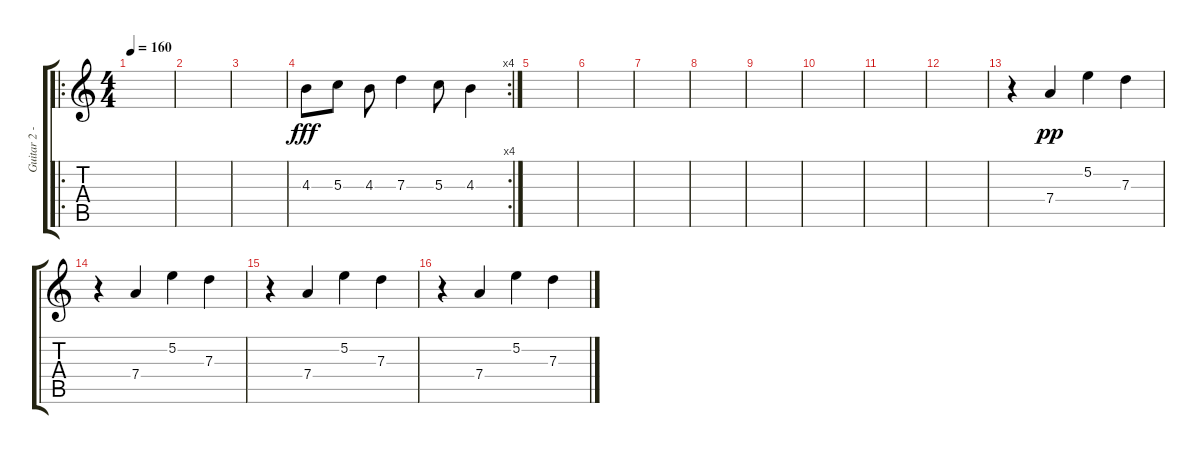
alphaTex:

\track ("Guitar 2 - Sergie" "Guitar 2 -") {instrument overdrivenguitar}
\staff {score tabs}
\tuning (E4 B3 G3 D3 A2 E2) {hide}
\ro
\ts (4 4)
\tempo 160
\clef g2
\ks c
|
|
|
\rc 4
4.3.8{dy fff} 5.3.8 4.3.8 7.3.4 5.3.8 4.3.4 |
|
|
|
|
|
|
|
|
r.4 7.4.4{dy pp} 5.2.4 7.3.4 |
r.4 7.4.4 5.2.4 7.3.4 |
r.4 7.4.4 5.2.4 7.3.4 |
r.4 7.4.4 5.2.4 7.3.4
